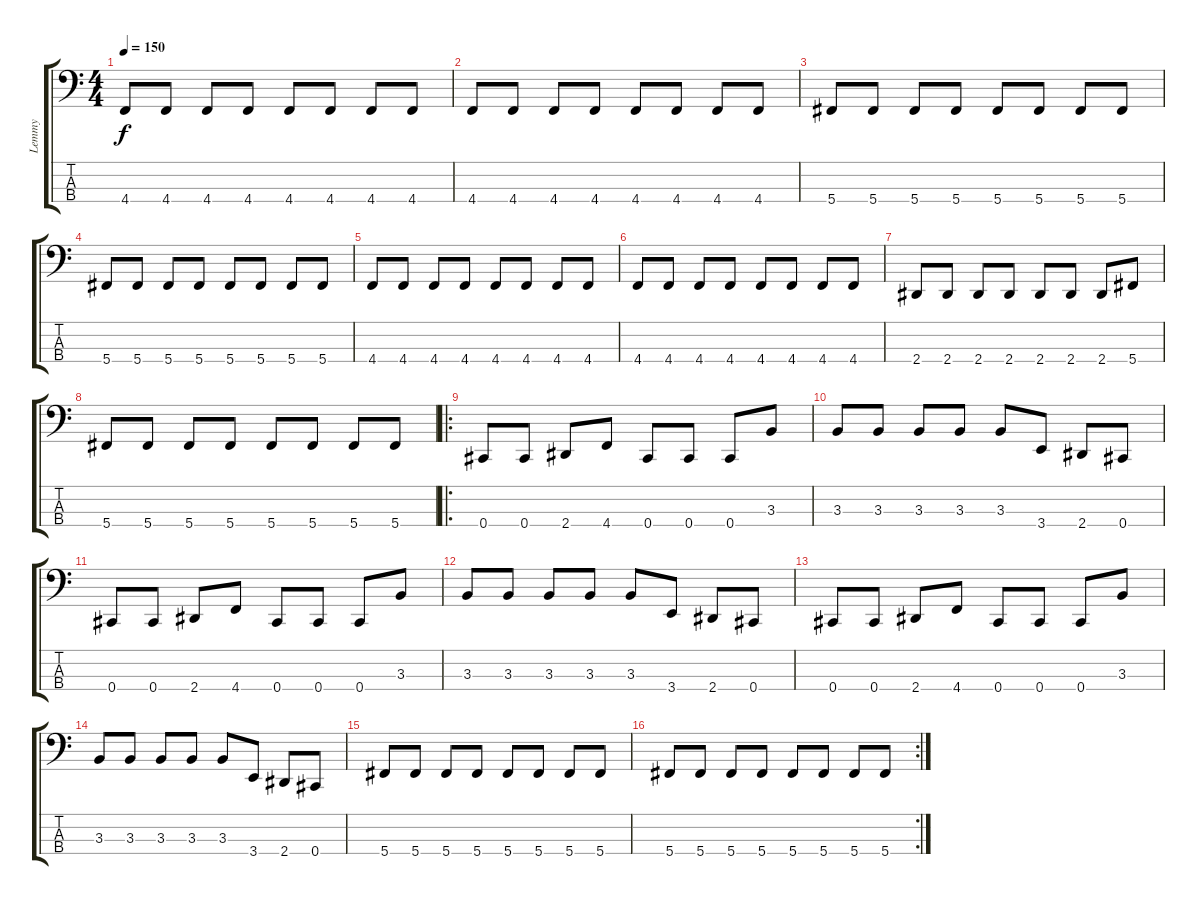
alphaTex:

\track ("Lemmy" "Lemmy") {instrument overdrivenguitar}
\staff {score tabs}
\tuning (Gb2 Db2 Ab1 Db1) {hide}
\ts (4 4)
\tempo 150
\clef f4
\ks c
4.4.8{dy f} 4.4.8 4.4.8 4.4.8 4.4.8 4.4.8 4.4.8 4.4.8 |
4.4.8 4.4.8 4.4.8 4.4.8 4.4.8 4.4.8 4.4.8 4.4.8 |
5.4.8 5.4.8 5.4.8 5.4.8 5.4.8 5.4.8 5.4.8 5.4.8 |
5.4.8 5.4.8 5.4.8 5.4.8 5.4.8 5.4.8 5.4.8 5.4.8 |
4.4.8 4.4.8 4.4.8 4.4.8 4.4.8 4.4.8 4.4.8 4.4.8 |
4.4.8 4.4.8 4.4.8 4.4.8 4.4.8 4.4.8 4.4.8 4.4.8 |
2.4.8 2.4.8 2.4.8 2.4.8 2.4.8 2.4.8 2.4.8 5.4.8 |
5.4.8 5.4.8 5.4.8 5.4.8 5.4.8 5.4.8 5.4.8 5.4.8 |
\ro
0.4.8 0.4.8 2.4.8 4.4.8 0.4.8 0.4.8 0.4.8 3.3.8 |
3.3.8 3.3.8 3.3.8 3.3.8 3.3.8 3.4.8 2.4.8 0.4.8 |
0.4.8 0.4.8 2.4.8 4.4.8 0.4.8 0.4.8 0.4.8 3.3.8 |
3.3.8 3.3.8 3.3.8 3.3.8 3.3.8 3.4.8 2.4.8 0.4.8 |
0.4.8 0.4.8 2.4.8 4.4.8 0.4.8 0.4.8 0.4.8 3.3.8 |
3.3.8 3.3.8 3.3.8 3.3.8 3.3.8 3.4.8 2.4.8 0.4.8 |
5.4.8 5.4.8 5.4.8 5.4.8 5.4.8 5.4.8 5.4.8 5.4.8 |
\rc 2
5.4.8 5.4.8 5.4.8 5.4.8 5.4.8 5.4.8 5.4.8 5.4.8
